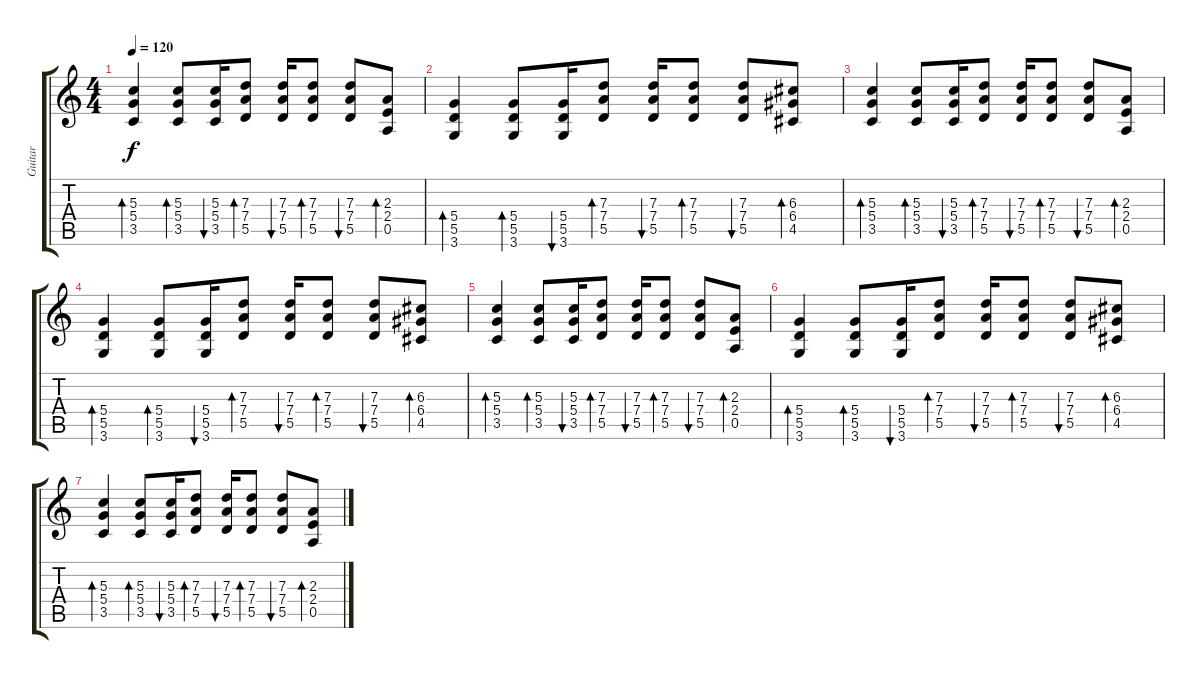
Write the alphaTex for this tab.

\track ("Guitar" "Guitar") {instrument electricguitarclean}
\staff {score tabs}
\tuning (E4 B3 G3 D3 A2 E2) {hide}
\ts (4 4)
\tempo 120
\clef g2
\ks c
(5.3 5.4 3.5).4{bd 120 dy f} (5.3 5.4 3.5).8{bd 120} (5.3 5.4 3.5).16{bu 120} (7.3 7.4 5.5).8{bd 120} (7.3 7.4 5.5).16{bu 120} (7.3 7.4 5.5).8{bd 120} (7.3 7.4 5.5).8{bu 120} (2.3 2.4 0.5).8{bd 120} |
(5.4 5.5 3.6).4{bd 120} (5.4 5.5 3.6).8{bd 120} (5.4 5.5 3.6).16{bu 120} (7.3 7.4 5.5).8{bd 120} (7.3 7.4 5.5).16{bu 120} (7.3 7.4 5.5).8{bd 120} (7.3 7.4 5.5).8{bu 120} (6.3 6.4 4.5).8{bd 120} |
(5.3 5.4 3.5).4{bd 120} (5.3 5.4 3.5).8{bd 120} (5.3 5.4 3.5).16{bu 120} (7.3 7.4 5.5).8{bd 120} (7.3 7.4 5.5).16{bu 120} (7.3 7.4 5.5).8{bd 120} (7.3 7.4 5.5).8{bu 120} (2.3 2.4 0.5).8{bd 120} |
(5.4 5.5 3.6).4{bd 120} (5.4 5.5 3.6).8{bd 120} (5.4 5.5 3.6).16{bu 120} (7.3 7.4 5.5).8{bd 120} (7.3 7.4 5.5).16{bu 120} (7.3 7.4 5.5).8{bd 120} (7.3 7.4 5.5).8{bu 120} (6.3 6.4 4.5).8{bd 120} |
(5.3 5.4 3.5).4{bd 120} (5.3 5.4 3.5).8{bd 120} (5.3 5.4 3.5).16{bu 120} (7.3 7.4 5.5).8{bd 120} (7.3 7.4 5.5).16{bu 120} (7.3 7.4 5.5).8{bd 120} (7.3 7.4 5.5).8{bu 120} (2.3 2.4 0.5).8{bd 120} |
(5.4 5.5 3.6).4{bd 120} (5.4 5.5 3.6).8{bd 120} (5.4 5.5 3.6).16{bu 120} (7.3 7.4 5.5).8{bd 120} (7.3 7.4 5.5).16{bu 120} (7.3 7.4 5.5).8{bd 120} (7.3 7.4 5.5).8{bu 120} (6.3 6.4 4.5).8{bd 120} |
(5.3 5.4 3.5).4{bd 120} (5.3 5.4 3.5).8{bd 120} (5.3 5.4 3.5).16{bu 120} (7.3 7.4 5.5).8{bd 120} (7.3 7.4 5.5).16{bu 120} (7.3 7.4 5.5).8{bd 120} (7.3 7.4 5.5).8{bu 120} (2.3 2.4 0.5).8{bd 120}
